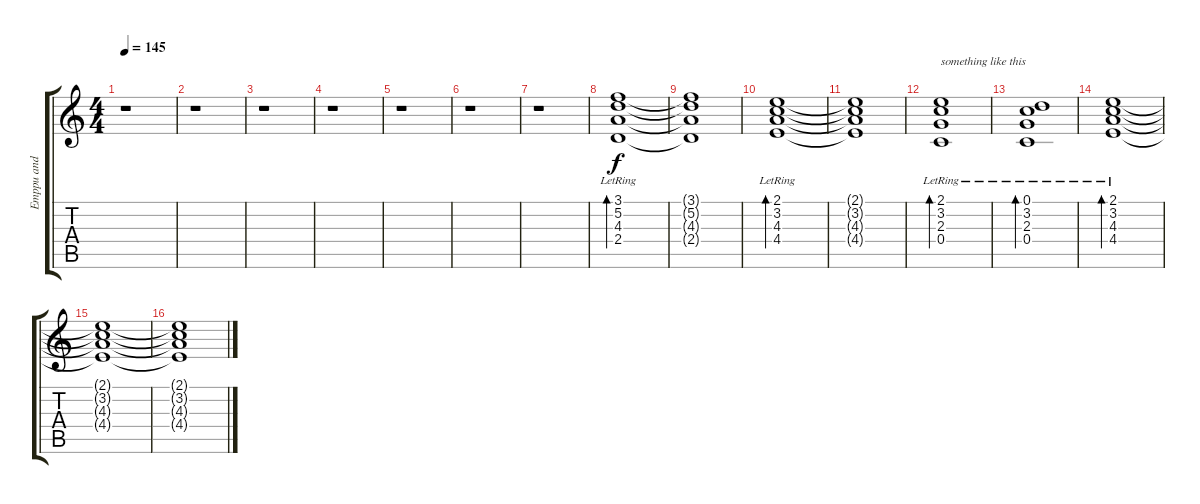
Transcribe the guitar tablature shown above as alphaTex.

\track ("Emppu and his guitar" "Emppu and ") {instrument distortionguitar}
\staff {score tabs}
\tuning (D4 A3 F3 C3 G2 D2) {hide}
\ts (4 4)
\tempo 145
\clef g2
\ks c
r.1{dy f} |
r.1 |
r.1 |
r.1 |
r.1 |
r.1 |
r.1 |
(3.1{lr} 5.2{lr} 4.3{lr} 2.4{lr}).1{bd 480 volume 10 balance 8 instrument electricguitarclean} |
(3.1{t} 5.2{t} 4.3{t} 2.4{t}).1 |
(2.1{lr} 3.2{lr} 4.3{lr} 4.4{lr}).1{bd 480} |
(2.1{t} 3.2{t} 4.3{t} 4.4{t}).1 |
(2.1{lr} 3.2{lr} 2.3{lr} 0.4{lr}).1{bd 480 txt "something like this"} |
(0.1{lr} 3.2{lr} 2.3{lr} 0.4{lr}).1{bd 480} |
(2.1{lr} 3.2{lr} 4.3{lr} 4.4{lr}).1{bd 480 volume 8} |
(2.1{t} 3.2{t} 4.3{t} 4.4{t}).1 |
(2.1{t} 3.2{t} 4.3{t} 4.4{t}).1{volume 0}
